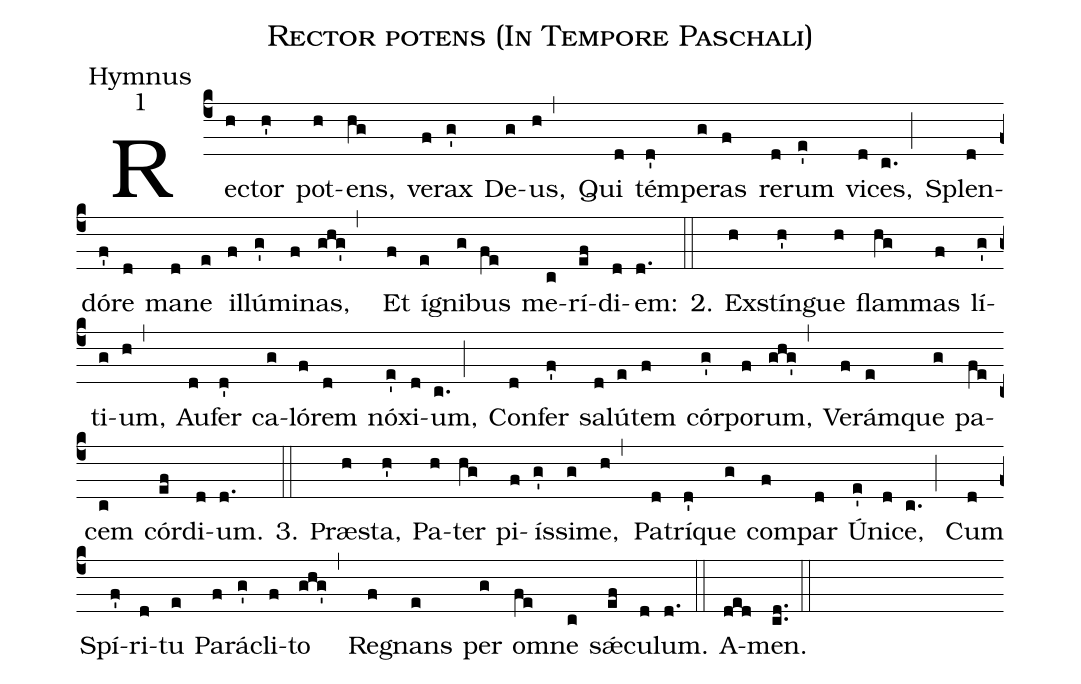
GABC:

name:Rector potens (In Tempore Paschali);
office-part:Hymnus;
mode:1;
%%
(c4) Rec(h)tor(h') pot(h)ens,(hg) ve(f)rax(g') De(g)us,(h,) Qui(d) tém(d')pe(g)ras(f) re(d)rum(e') vi(d)ces,(c.;) Splen(d)dó(f')re(d) ma(d)ne(e) il(f)lú(g')mi(f)nas,(ghg',) Et(f) í(e)gni(g)bus(fe) me(c)rí(ef)di(d)em:(d.) (::)
2. Ex(h)stín(h')gue(h) flam(hg)mas(f) lí(g')ti(g)um,(h,) Au(d)fer(d') ca(g)ló(f)rem(d) nó(e')xi(d)um,(c.;) Con(d)fer(f') sa(d)lú(e)tem(f) cór(g')po(f)rum,(ghg',) Ve(f)rám(e)que(g) pa(fe)cem(c) cór(ef)di(d)um.(d.) (::)
3. Præ(h)sta,(h') Pa(h)ter(hg) pi(f)ís(g')si(g)me,(h,) Pa(d)trí(d')que(g) com(f)par(d) Ú(e')ni(d)ce,(c.;) Cum(d) Spí(f')ri(d)tu(e) Pa(f)rá(g')cli(f)to(ghg',) Re(f)gnans(e) per(g) om(fe)ne(c) sǽ(ef)cu(d)lum.(d.) (::) A(ded)men.(cd..) (::)
